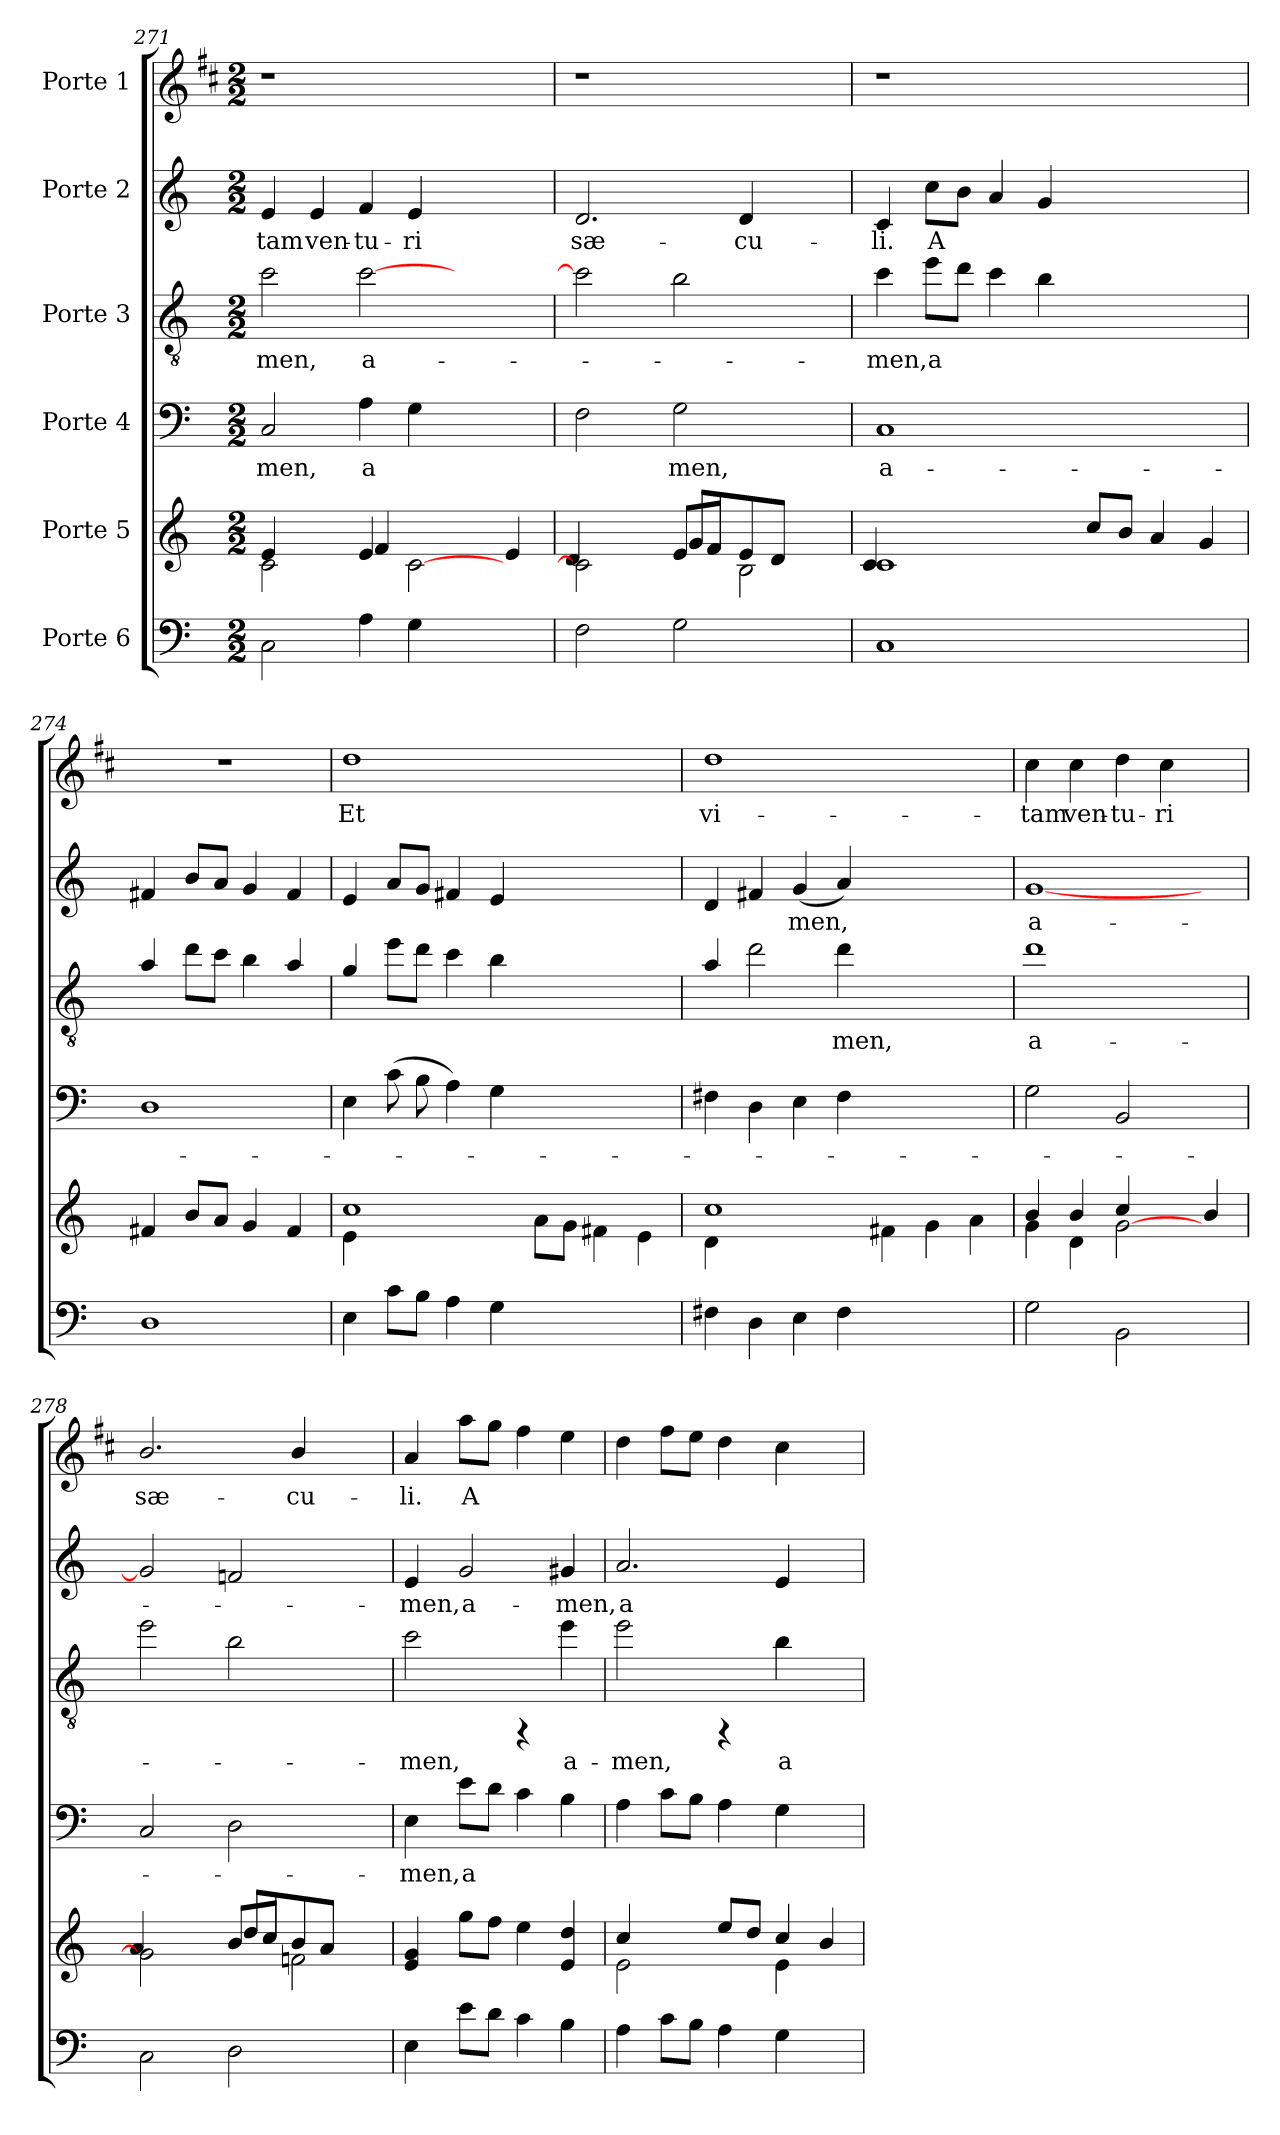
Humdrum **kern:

**kern	**kern	**kern	**text	**kern	**text	**kern	**text	**kern	**text
*part6	*part5	*part4	*part4	*part3	*part3	*part2	*part2	*part1	*part1
*staff6	*staff5	*staff4	*staff4	*staff3	*staff3	*staff2	*staff2	*staff1	*staff1
*I"Porte 6	*I"Porte 5	*I"Porte 4	*	*I"Porte 3	*	*I"Porte 2	*	*I"Porte 1	*
*clefF4	*clefG2	*clefF4	*	*clefGv2	*	*clefG2	*	*clefG2	*
*	*	*	*	*ITrd8c14	*	*	*	*ITrd1c2	*
*k[]	*k[]	*k[]	*	*k[]	*	*k[]	*	*k[]	*
*C:	*C:	*C:	*	*C:	*	*C:	*	*C:	*
*M2/2	*M2/2	*M2/2	*	*M2/2	*	*M2/2	*	*M2/2	*
=271	=271	=271	=271	=271	=271	=271	=271	=271	=271
*	*^	*	*	*	*	*	*	*	*
!	!	!	!	!LO:LY:b:cj	!	!LO:LY:b:cj	!	!LO:LY:b:cj	!	!
2C\	2c\	4e/	2C/	-men,	2c\	-men,	4e/	-tam	1r	.
!	!	!	!	!	!	!	!	!LO:LY:b:cj	!	!
.	.	4ryy	.	.	.	.	4e/	ven-	.	.
!	!	!	!	!LO:LY:b:cj	!	!LO:LY:b:cj	!	!LO:LY:b:cj	!	!
4A\	4e/	4f/	4A\	a-	[>2c\	a-	4f/	-tu-	.	.
!	!	!	!	!LO:LY:b:cj	!	!	!	!LO:LY:b:cj	!	!
4G\	[>2c\	2.ryy	4G\	--	.	.	4e/	-ri	.	.
2ryy	.	.	2ryy	.	2ryy	.	2ryy	.	2ryy	.
.	4e/	.	.	.	.	.	.	.	.	.
=272	=272	=272	=272	=272	=272	=272	=272	=272	=272	=272
!	!	!	!	!LO:LY:b:cj	!	!	!	!LO:LY:b:cj	!	!
2F\	2c\]	4d/	2F\	-	2c\]	.	2.d/	sæ-	1r	.
.	.	4ryy	.	.	.	.	.	.	.	.
!	!	!	!	!LO:LY:b:cj	!	!	!	!	!	!
2G\	8e/L	8g/L	2G\	men,	2B\	.	.	.	.	.
.	8f/J	8f/	.	.	.	.	.	.	.	.
!	!	!	!	!	!	!	!	!LO:LY:b:cj	!	!
.	2B\	8e/	.	.	.	.	4d/	-cu-	.	.
.	.	8d/J	.	.	.	.	.	.	.	.
4ryy	.	4ryy	4ryy	.	4ryy	.	4ryy	.	4ryy	.
=273	=273	=273	=273	=273	=273	=273	=273	=273	=273	=273
!	!	!	!	!LO:LY:b:cj	!	!LO:LY:b:cj	!	!LO:LY:b:cj	!	!
1C	1c	4c/	1C	a-	4c\	-men,	4c/	-li.	1r	.
!	!	!	!	!	!	!LO:LY:b:cj	!	!LO:LY:b:cj	!	!
.	.	1.ryy	.	.	8e\L	a-	8cc\L	A-	.	.
!	!	!	!	!	!	!LO:LY:b:cj	!	!LO:LY:b:cj	!	!
.	.	.	.	.	8d\J	--	8b\J	--	.	.
!	!	!	!	!	!	!LO:LY:b:cj	!	!LO:LY:b:cj	!	!
.	.	.	.	.	4c\	--	4a/	--	.	.
!	!	!	!	!	!	!LO:LY:b:cj	!	!LO:LY:b:cj	!	!
.	.	.	.	.	4B\	--	4g/	--	.	.
2.ryy	8cc/L	.	2.ryy	.	2.ryy	.	2.ryy	.	2.ryy	.
.	8b/J	.	.	.	.	.	.	.	.	.
.	4a/	.	.	.	.	.	.	.	.	.
.	4g/	.	.	.	.	.	.	.	.	.
*	*v	*v	*	*	*	*	*	*	*	*
=274	=274	=274	=274	=274	=274	=274	=274	=274	=274
1D	4f#X/	1D	.	4A/	.	4f#X/	.	1r	.
.	8b/L	.	.	8d\L	.	8b/L	.	.	.
.	8a/J	.	.	8c\J	.	8a/J	.	.	.
.	4g/	.	.	4B\	.	4g/	.	.	.
.	4f#/	.	.	4A/	.	4f#/	.	.	.
!!LO:PB:g=z
=275	=275	=275	=275	=275	=275	=275	=275	=275	=275
*	*^	*	*	*	*	*	*	*	*
!	!	!	!	!	!	!	!	!	!	!LO:LY:b:cj
4E\	1cc	4e\	4E\	.	4G/	.	4e/	.	1cc	Et
8c\L	.	1.ryy	(>8c\	.	8e\L	.	8a/L	.	.	.
8B\J	.	.	8B\	.	8d\J	.	8g/J	.	.	.
4A\	.	.	4A\)	.	4c\	.	4f#X/	.	.	.
4G\	.	.	4G\	.	4B\	.	4e/	.	.	.
2.ryy	8a\L	.	2.ryy	.	2.ryy	.	2.ryy	.	2.ryy	.
.	8g\J	.	.	.	.	.	.	.	.	.
.	4f#X\	.	.	.	.	.	.	.	.	.
.	4e\	.	.	.	.	.	.	.	.	.
=276	=276	=276	=276	=276	=276	=276	=276	=276	=276	=276
!	!	!	!	!	!	!LO:LY:b:cj	!	!LO:LY:b:cj	!	!LO:LY:b:cj
4F#X\	1cc	4d\	4F#X\	.	4A/	-	4d/	-	1cc	vi-
!	!	!	!	!	!	!LO:LY:b:cj	!	!LO:LY:b:cj	!	!
4D\	.	1.ryy	4D\	.	2d\	.	4f#X/	.	.	.
!	!	!	!	!	!	!	!	!LO:LY:b:cj	!	!
4E\	.	.	4E\	.	.	.	(<4g/	men,	.	.
!	!	!	!	!	!	!LO:LY:b:cj	!	!LO:LY:b:cj	!	!
4F#\	.	.	4F#\	.	4d\	men,	4a/)	.	.	.
2.ryy	4f#X\	.	2.ryy	.	2.ryy	.	2.ryy	.	2.ryy	.
.	4g\	.	.	.	.	.	.	.	.	.
.	4a\	.	.	.	.	.	.	.	.	.
=277	=277	=277	=277	=277	=277	=277	=277	=277	=277	=277
!	!	!	!	!	!	!LO:LY:b:cj	!	!LO:LY:b:cj	!	!LO:LY:b:cj
2G\	4b/	4g\	2G\	.	1d	a-	[<1g	a-	4b\	-tam
!	!	!	!	!	!	!	!	!	!	!LO:LY:b:cj
.	4b/	4d\	.	.	.	.	.	.	4b\	ven-
!	!	!	!	!	!	!	!	!	!	!LO:LY:b:cj
2BB\	[>2g\	4cc/	2BB/	.	.	.	.	.	4cc\	-tu-
!	!	!	!	!	!	!	!	!	!	!LO:LY:b:cj
.	.	2ryy	.	.	.	.	.	.	4b\	-ri
4ryy	4b/	.	4ryy	.	4ryy	.	4ryy	.	4ryy	.
=278	=278	=278	=278	=278	=278	=278	=278	=278	=278	=278
!	!	!	!	!	!	!	!	!	!	!LO:LY:b:cj
2C\	2g\]	4a/	2C/	.	2e\	.	2g/]	.	2.a/	sæ-
.	.	4ryy	.	.	.	.	.	.	.	.
2D\	8b/L	8dd/L	2D\	.	2B\	.	2fn/	.	.	.
.	8cc/J	8cc/	.	.	.	.	.	.	.	.
!	!	!	!	!	!	!	!	!	!	!LO:LY:b:cj
.	2fn\	8b/	.	.	.	.	.	.	4a/	-cu-
.	.	8a/J	.	.	.	.	.	.	.	.
4ryy	.	4ryy	4ryy	.	4ryy	.	4ryy	.	4ryy	.
=279	=279	=279	=279	=279	=279	=279	=279	=279	=279	=279
!	!	!	!	!LO:LY:b:cj	!	!LO:LY:b:cj	!	!LO:LY:b:cj	!	!LO:LY:b:cj
*	*v	*v	*	*	*	*	*	*	*	*
4E\	4g/ 4e/	4E\	-men,	2c\	-men,	4e/	-men,	4g/	-li.
!	!	!	!LO:LY:b:cj	!	!	!	!LO:LY:b:cj	!	!LO:LY:b:cj
8e\L	8gg\L	8e\L	a-	.	.	2g/	a-	8gg\L	A-
!	!	!	!LO:LY:b:cj	!	!	!	!	!	!LO:LY:b:cj
8d\J	8ff\J	8d\J	--	.	.	.	.	8ff\J	--
!	!	!	!LO:LY:b:cj	!	!	!	!	!	!LO:LY:b:cj
4c\	4ee\	4c\	--	4rFF	.	.	.	4ee\	--
!	!	!	!LO:LY:b:cj	!	!LO:LY:b:cj	!	!LO:LY:b:cj	!	!LO:LY:b:cj
4B\	4dd/ 4e/	4B\	--	4e\	a-	4g#X/	-men,	4dd\	--
=280	=280	=280	=280	=280	=280	=280	=280	=280	=280
*	*^	*	*	*	*	*	*	*	*
!	!	!	!	!	!	!LO:LY:b:cj	!	!LO:LY:b:cj	!	!
4A\	2e\	4cc/	4A\	.	2e\	-men,	2.a/	a-	4cc\	.
8c\L	.	2ryy	8c\L	.	.	.	.	.	8ee\L	.
8B\J	.	.	8B\J	.	.	.	.	.	8dd\J	.
4A\	8ee/L	.	4A\	.	4rFF	.	.	.	4cc\	.
.	8dd/J	.	.	.	.	.	.	.	.	.
!	!	!	!	!	!	!LO:LY:b:cj	!	!LO:LY:b:cj	!	!
4G\	4cc/	4e\	4G\	.	4B\	a-	4e/	--	4b\	.
4ryy	4b/	4ryy	4ryy	.	4ryy	.	4ryy	.	4ryy	.
*	*v	*v	*	*	*	*	*	*	*	*
=	=	=	=	=	=	=	=	=	=
*-	*-	*-	*-	*-	*-	*-	*-	*-	*-
